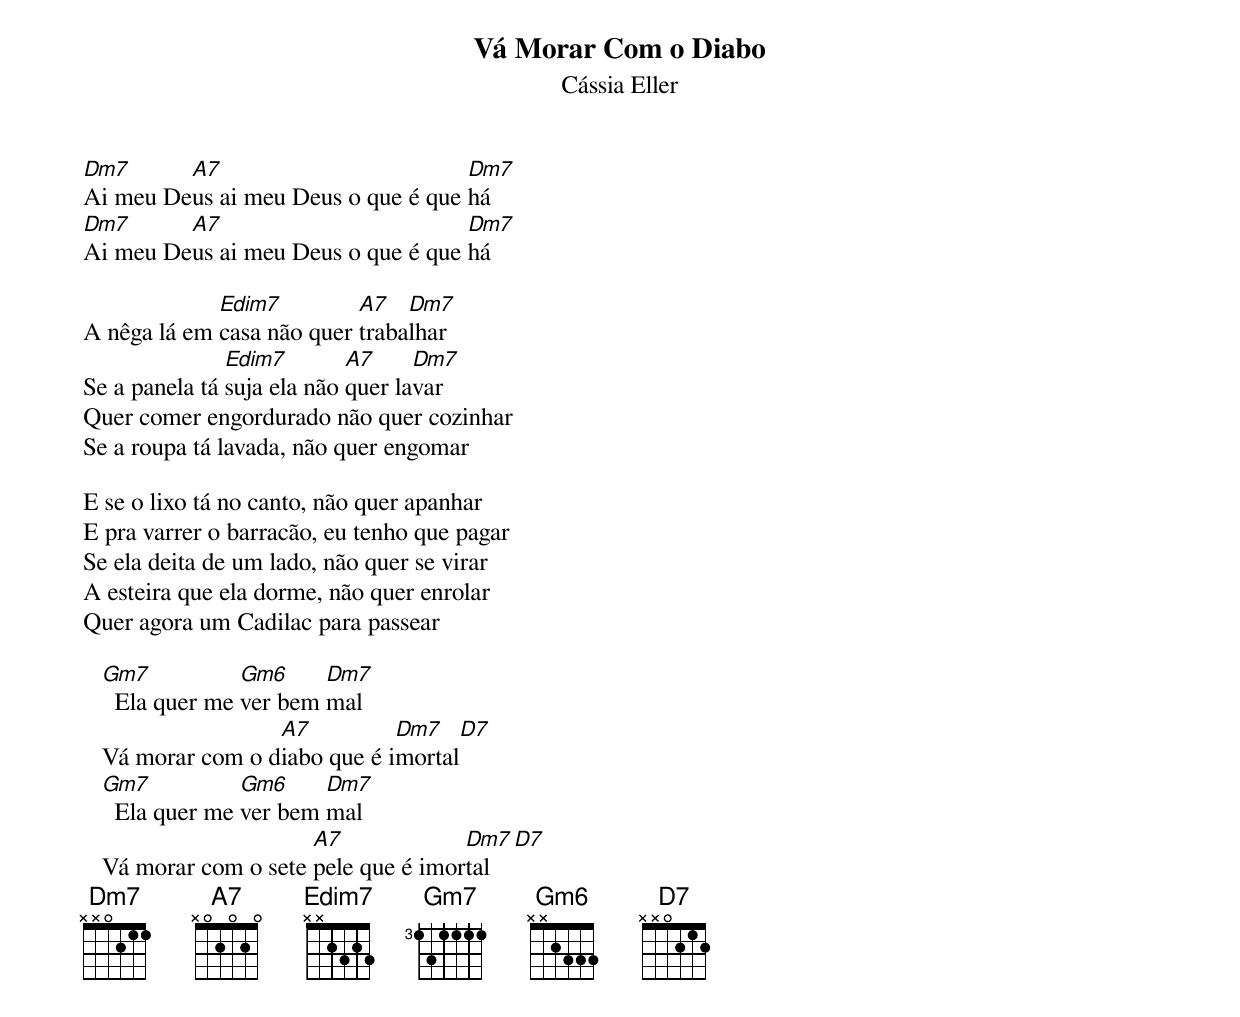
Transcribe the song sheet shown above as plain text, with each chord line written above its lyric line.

Vá Morar Com o Diabo
Cássia Eller

Dm7      A7                         Dm7
Ai meu Deus ai meu Deus o que é que há
Dm7      A7                         Dm7
Ai meu Deus ai meu Deus o que é que há

             Em7(b5)       A7   Dm7
A nêga lá em casa não quer trabalhar
               Em7(b5)      A7     Dm7
Se a panela tá suja ela não quer lavar
Quer comer engordurado não quer cozinhar
Se a roupa tá lavada, não quer engomar

E se o lixo tá no canto, não quer apanhar
E pra varrer o barracão, eu tenho que pagar
Se ela deita de um lado, não quer se virar
A esteira que ela dorme, não quer enrolar
Quer agora um Cadilac para passear

   Gm7           Gm6     Dm7
     Ela quer me ver bem mal
                   A7          Dm7   D7
   Vá morar com o diabo que é imortal
   Gm7           Gm6     Dm7
     Ela quer me ver bem mal
                       A7             Dm7  D7
   Vá morar com o sete pele que é imortal
